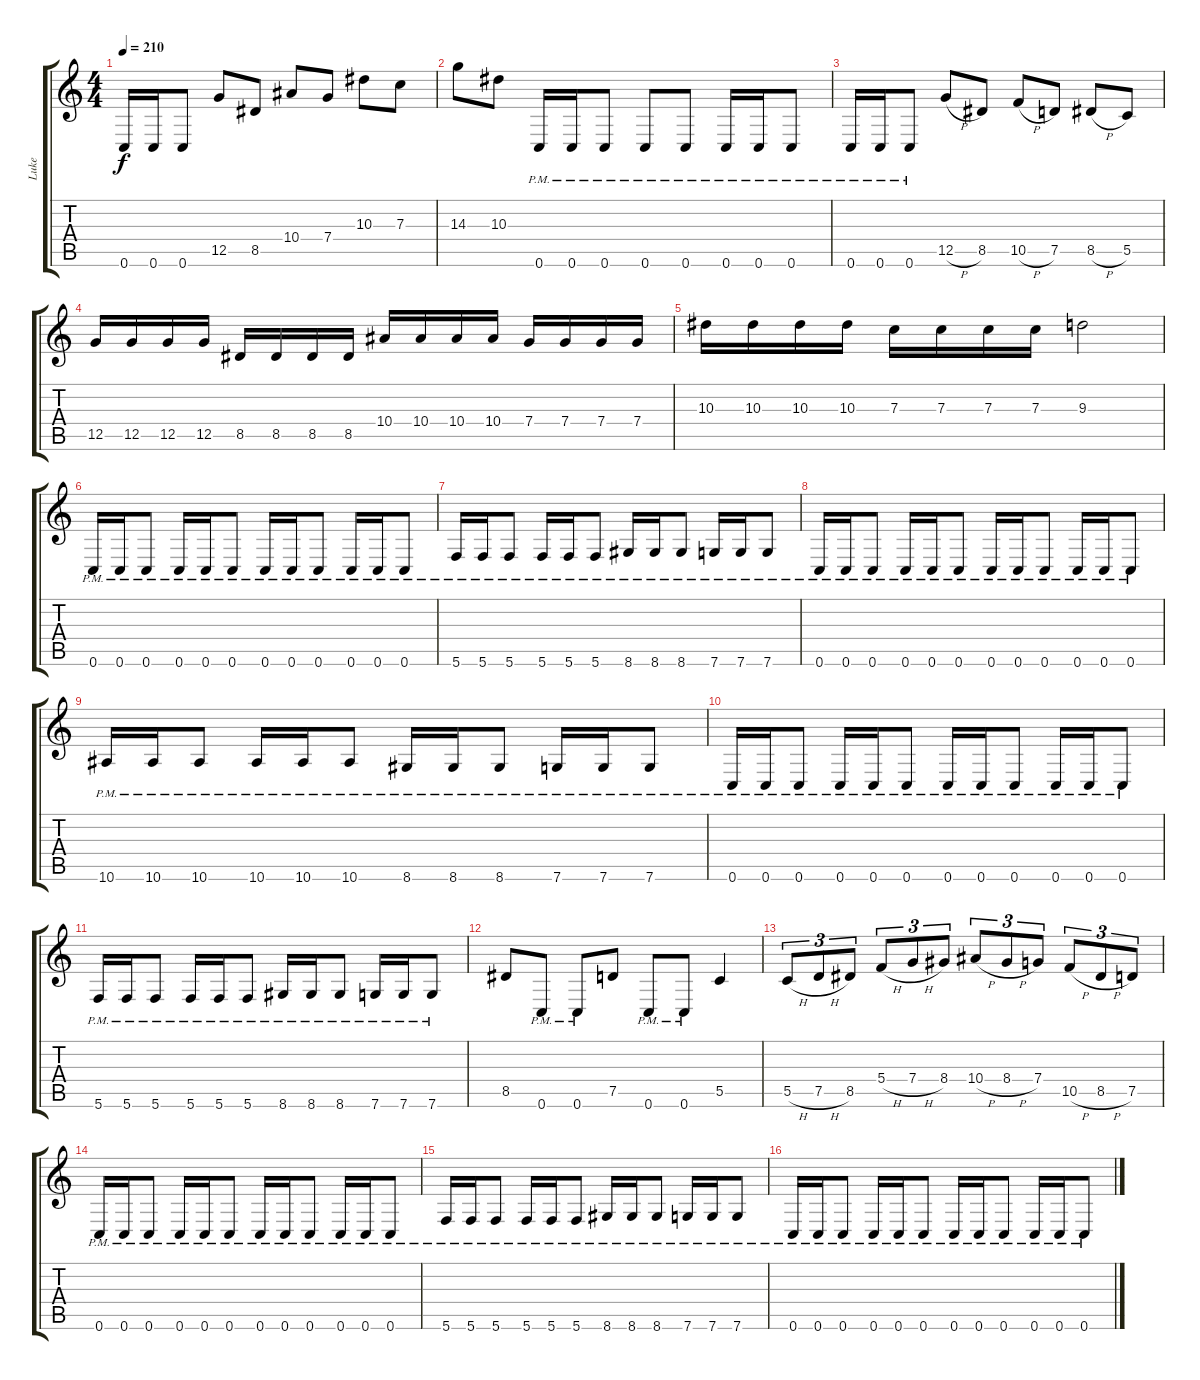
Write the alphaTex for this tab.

\track ("Luke" "Luke") {instrument overdrivenguitar}
\staff {score tabs}
\tuning (D4 A3 F3 C3 G2 C2) {hide}
\ts (4 4)
\tempo 210
\clef g2
\ks c
0.6.16{dy f} 0.6.16 0.6.8 12.5.8 8.5.8 10.4.8 7.4.8 10.3.8 7.3.8 |
14.3.8 10.3.8 0.6{pm}.16 0.6{pm}.16 0.6{pm}.8 0.6{pm}.8 0.6{pm}.8 0.6{pm}.16 0.6{pm}.16 0.6{pm}.8 |
0.6{pm}.16 0.6{pm}.16 0.6{pm}.8 12.5{h}.8 8.5.8 10.5{h}.8 7.5.8 8.5{h}.8 5.5.8 |
12.5.16 12.5.16 12.5.16 12.5.16 8.5.16 8.5.16 8.5.16 8.5.16 10.4.16 10.4.16 10.4.16 10.4.16 7.4.16 7.4.16 7.4.16 7.4.16 |
10.3.16 10.3.16 10.3.16 10.3.16 7.3.16 7.3.16 7.3.16 7.3.16 9.3.2 |
0.6{pm}.16 0.6{pm}.16 0.6{pm}.8 0.6{pm}.16 0.6{pm}.16 0.6{pm}.8 0.6{pm}.16 0.6{pm}.16 0.6{pm}.8 0.6{pm}.16 0.6{pm}.16 0.6{pm}.8 |
5.6{pm}.16 5.6{pm}.16 5.6{pm}.8 5.6{pm}.16 5.6{pm}.16 5.6{pm}.8 8.6{pm}.16 8.6{pm}.16 8.6{pm}.8 7.6{pm}.16 7.6{pm}.16 7.6{pm}.8 |
0.6{pm}.16 0.6{pm}.16 0.6{pm}.8 0.6{pm}.16 0.6{pm}.16 0.6{pm}.8 0.6{pm}.16 0.6{pm}.16 0.6{pm}.8 0.6{pm}.16 0.6{pm}.16 0.6{pm}.8 |
10.6{pm}.16 10.6{pm}.16 10.6{pm}.8 10.6{pm}.16 10.6{pm}.16 10.6{pm}.8 8.6{pm}.16 8.6{pm}.16 8.6{pm}.8 7.6{pm}.16 7.6{pm}.16 7.6{pm}.8 |
0.6{pm}.16 0.6{pm}.16 0.6{pm}.8 0.6{pm}.16 0.6{pm}.16 0.6{pm}.8 0.6{pm}.16 0.6{pm}.16 0.6{pm}.8 0.6{pm}.16 0.6{pm}.16 0.6{pm}.8 |
5.6{pm}.16 5.6{pm}.16 5.6{pm}.8 5.6{pm}.16 5.6{pm}.16 5.6{pm}.8 8.6{pm}.16 8.6{pm}.16 8.6{pm}.8 7.6{pm}.16 7.6{pm}.16 7.6{pm}.8 |
8.5.8 0.6{pm}.8 0.6{pm}.8 7.5.8 0.6{pm}.8 0.6{pm}.8 5.5.4 |
5.5{h}.8{tu (3 2)} 7.5{h}.8{tu (3 2)} 8.5.8{tu (3 2)} 5.4{h}.8{tu (3 2)} 7.4{h}.8{tu (3 2)} 8.4.8{tu (3 2)} 10.4{h}.8{tu (3 2)} 8.4{h}.8{tu (3 2)} 7.4.8{tu (3 2)} 10.5{h}.8{tu (3 2)} 8.5{h}.8{tu (3 2)} 7.5.8{tu (3 2)} |
0.6{pm}.16 0.6{pm}.16 0.6{pm}.8 0.6{pm}.16 0.6{pm}.16 0.6{pm}.8 0.6{pm}.16 0.6{pm}.16 0.6{pm}.8 0.6{pm}.16 0.6{pm}.16 0.6{pm}.8 |
5.6{pm}.16 5.6{pm}.16 5.6{pm}.8 5.6{pm}.16 5.6{pm}.16 5.6{pm}.8 8.6{pm}.16 8.6{pm}.16 8.6{pm}.8 7.6{pm}.16 7.6{pm}.16 7.6{pm}.8 |
0.6{pm}.16 0.6{pm}.16 0.6{pm}.8 0.6{pm}.16 0.6{pm}.16 0.6{pm}.8 0.6{pm}.16 0.6{pm}.16 0.6{pm}.8 0.6{pm}.16 0.6{pm}.16 0.6{pm}.8
